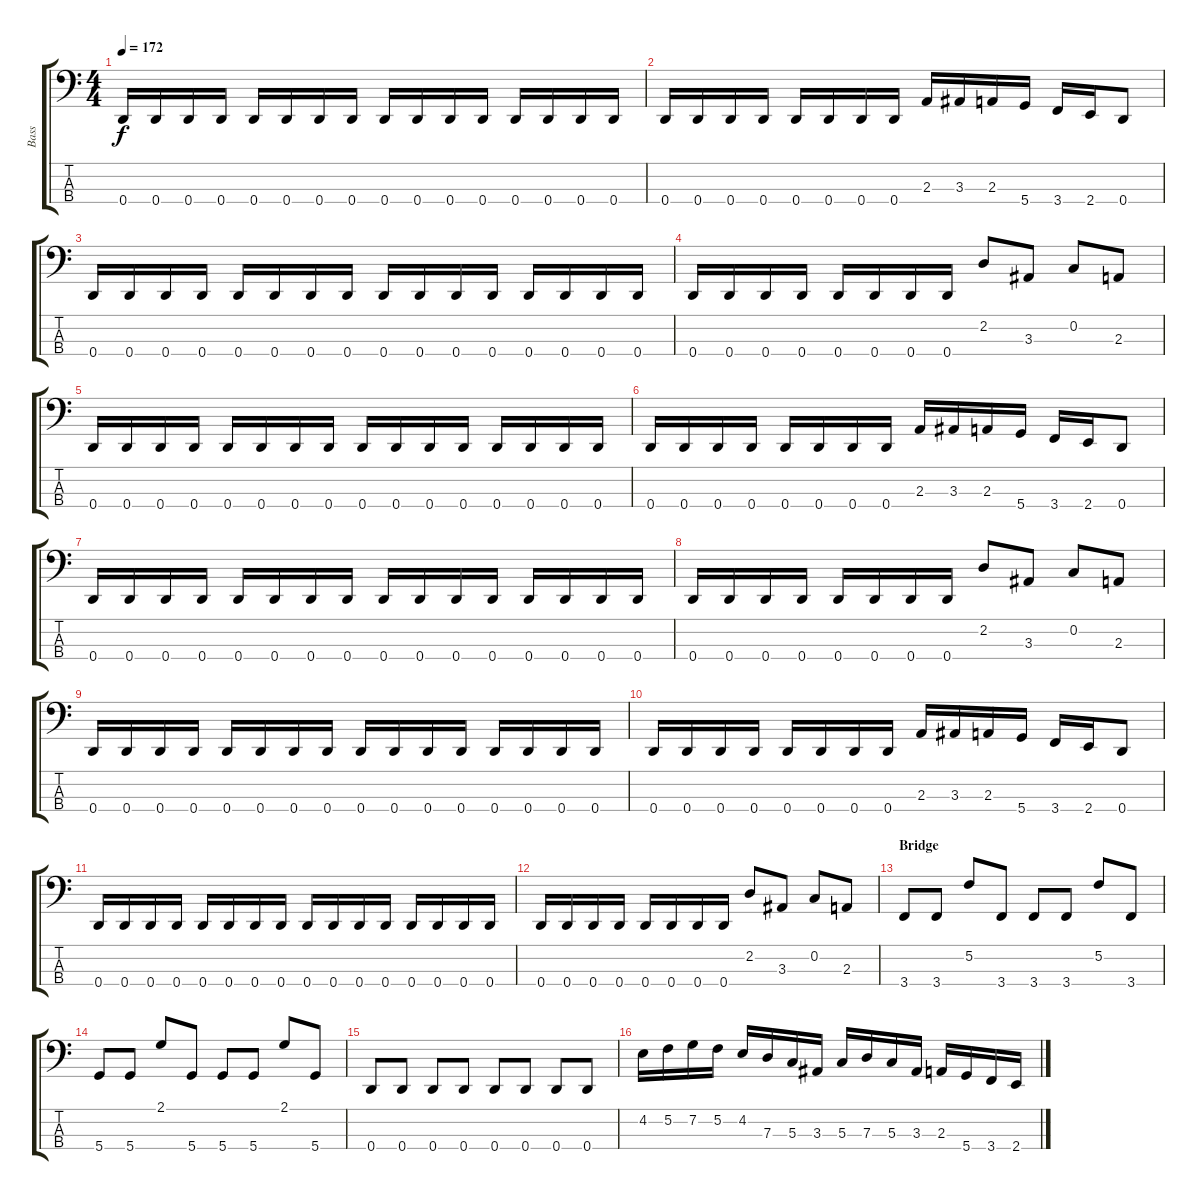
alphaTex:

\track ("Bass" "Bass") {instrument electricbassfinger}
\staff {score tabs}
\tuning (F2 C2 G1 D1) {hide}
\ts (4 4)
\tempo 172
\clef f4
\ks c
0.4.16{dy f} 0.4.16 0.4.16 0.4.16 0.4.16 0.4.16 0.4.16 0.4.16 0.4.16 0.4.16 0.4.16 0.4.16 0.4.16 0.4.16 0.4.16 0.4.16 |
0.4.16 0.4.16 0.4.16 0.4.16 0.4.16 0.4.16 0.4.16 0.4.16 2.3.16 3.3.16 2.3.16 5.4.16 3.4.16 2.4.16 0.4.8 |
0.4.16 0.4.16 0.4.16 0.4.16 0.4.16 0.4.16 0.4.16 0.4.16 0.4.16 0.4.16 0.4.16 0.4.16 0.4.16 0.4.16 0.4.16 0.4.16 |
0.4.16 0.4.16 0.4.16 0.4.16 0.4.16 0.4.16 0.4.16 0.4.16 2.2.8 3.3.8 0.2.8 2.3.8 |
0.4.16 0.4.16 0.4.16 0.4.16 0.4.16 0.4.16 0.4.16 0.4.16 0.4.16 0.4.16 0.4.16 0.4.16 0.4.16 0.4.16 0.4.16 0.4.16 |
0.4.16 0.4.16 0.4.16 0.4.16 0.4.16 0.4.16 0.4.16 0.4.16 2.3.16 3.3.16 2.3.16 5.4.16 3.4.16 2.4.16 0.4.8 |
0.4.16 0.4.16 0.4.16 0.4.16 0.4.16 0.4.16 0.4.16 0.4.16 0.4.16 0.4.16 0.4.16 0.4.16 0.4.16 0.4.16 0.4.16 0.4.16 |
0.4.16 0.4.16 0.4.16 0.4.16 0.4.16 0.4.16 0.4.16 0.4.16 2.2.8 3.3.8 0.2.8 2.3.8 |
0.4.16 0.4.16 0.4.16 0.4.16 0.4.16 0.4.16 0.4.16 0.4.16 0.4.16 0.4.16 0.4.16 0.4.16 0.4.16 0.4.16 0.4.16 0.4.16 |
0.4.16 0.4.16 0.4.16 0.4.16 0.4.16 0.4.16 0.4.16 0.4.16 2.3.16 3.3.16 2.3.16 5.4.16 3.4.16 2.4.16 0.4.8 |
0.4.16 0.4.16 0.4.16 0.4.16 0.4.16 0.4.16 0.4.16 0.4.16 0.4.16 0.4.16 0.4.16 0.4.16 0.4.16 0.4.16 0.4.16 0.4.16 |
0.4.16 0.4.16 0.4.16 0.4.16 0.4.16 0.4.16 0.4.16 0.4.16 2.2.8 3.3.8 0.2.8 2.3.8 |
\section ("" "Bridge")
3.4.8 3.4.8 5.2.8 3.4.8 3.4.8 3.4.8 5.2.8 3.4.8 |
5.4.8 5.4.8 2.1.8 5.4.8 5.4.8 5.4.8 2.1.8 5.4.8 |
0.4.8 0.4.8 0.4.8 0.4.8 0.4.8 0.4.8 0.4.8 0.4.8 |
4.2.16 5.2.16 7.2.16 5.2.16 4.2.16 7.3.16 5.3.16 3.3.16 5.3.16 7.3.16 5.3.16 3.3.16 2.3.16 5.4.16 3.4.16 2.4.16
